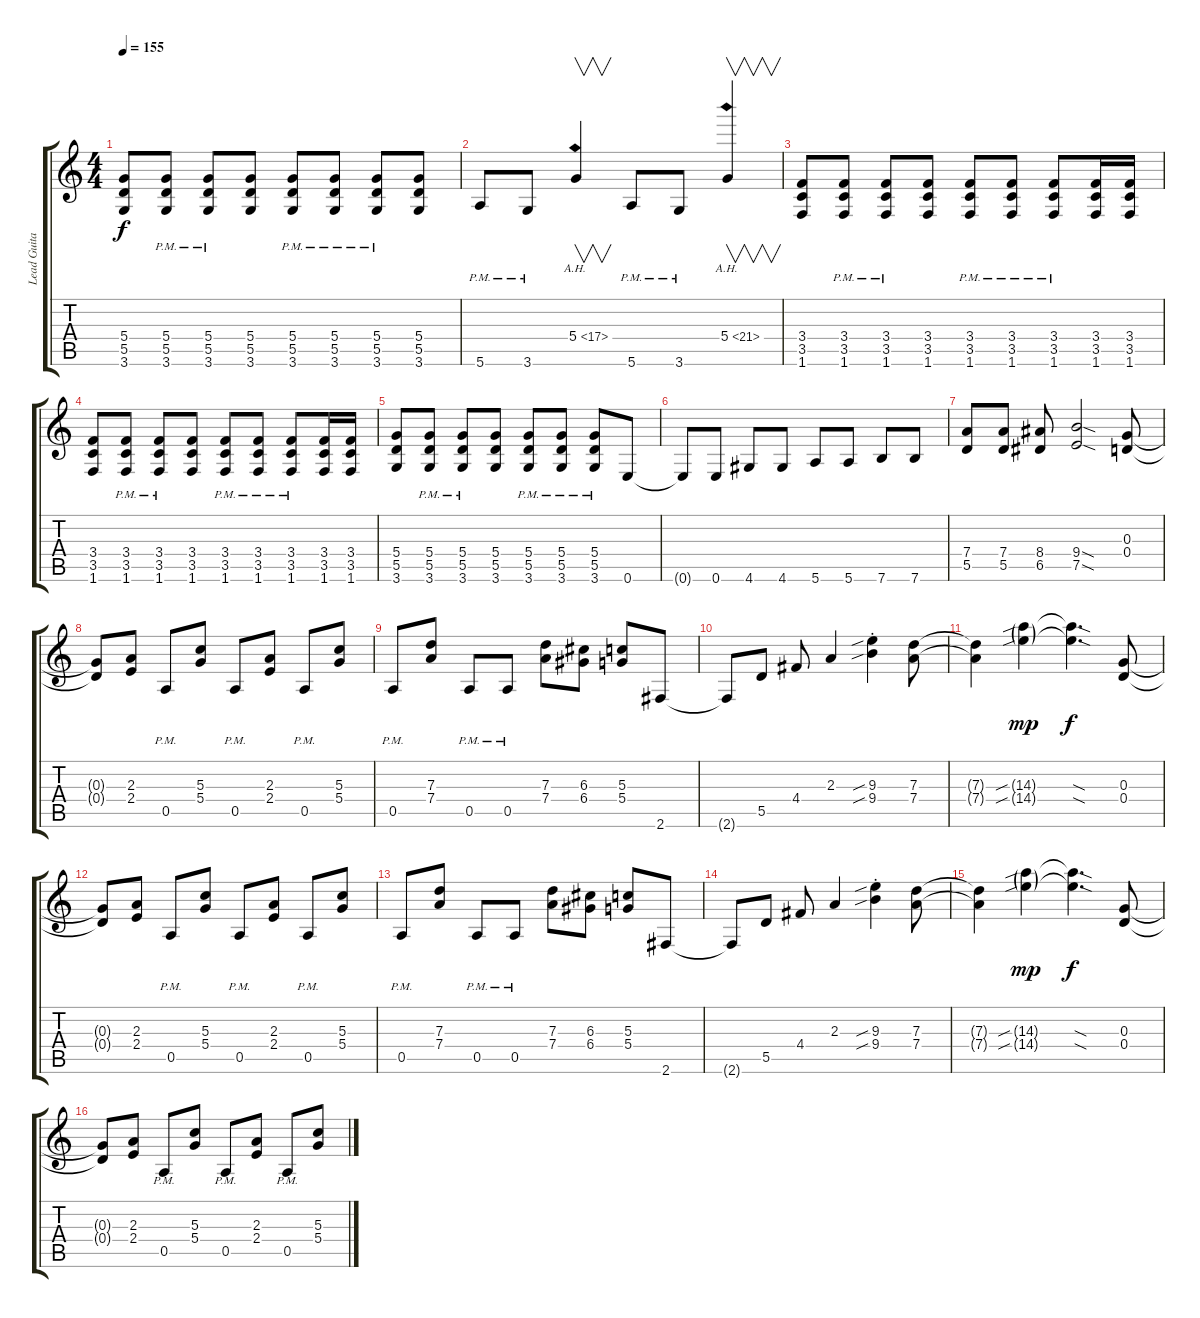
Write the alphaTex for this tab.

\track ("Lead Guitar" "Lead Guita") {instrument distortionguitar}
\staff {score tabs}
\tuning (E4 B3 G3 D3 A2 E2) {hide}
\ts (4 4)
\tempo 155
\clef g2
\ks c
(5.4 5.5 3.6).8{dy f} (5.4{pm} 5.5{pm} 3.6{pm}).8 (5.4{pm} 5.5{pm} 3.6{pm}).8 (5.4 5.5 3.6).8 (5.4{pm} 5.5{pm} 3.6{pm}).8 (5.4{pm} 5.5{pm} 3.6{pm}).8 (5.4{pm} 5.5{pm} 3.6{pm}).8 (5.4 5.5 3.6).8 |
5.6{pm}.8 3.6{pm}.8 5.4{ah 12}.4{v} 5.6{pm}.8 3.6{pm}.8 5.4{ah 16}.4{v} |
(3.4 3.5 1.6).8 (3.4{pm} 3.5{pm} 1.6{pm}).8 (3.4{pm} 3.5{pm} 1.6{pm}).8 (3.4 3.5 1.6).8 (3.4{pm} 3.5{pm} 1.6{pm}).8 (3.4{pm} 3.5{pm} 1.6{pm}).8 (3.4{pm} 3.5{pm} 1.6{pm}).8 (3.4 3.5 1.6).16 (3.4 3.5 1.6).16 |
(3.4 3.5 1.6).8 (3.4{pm} 3.5{pm} 1.6{pm}).8 (3.4{pm} 3.5{pm} 1.6{pm}).8 (3.4 3.5 1.6).8 (3.4{pm} 3.5{pm} 1.6{pm}).8 (3.4{pm} 3.5{pm} 1.6{pm}).8 (3.4{pm} 3.5{pm} 1.6{pm}).8 (3.4 3.5 1.6).16 (3.4 3.5 1.6).16 |
(5.4 5.5 3.6).8 (5.4{pm} 5.5{pm} 3.6{pm}).8 (5.4{pm} 5.5{pm} 3.6{pm}).8 (5.4 5.5 3.6).8 (5.4{pm} 5.5{pm} 3.6{pm}).8 (5.4{pm} 5.5{pm} 3.6{pm}).8 (5.4{pm} 5.5{pm} 3.6{pm}).8 0.6.8 |
0.6{t}.8 0.6.8 4.6.8 4.6.8 5.6.8 5.6.8 7.6.8 7.6.8 |
(7.4 5.5).8 (7.4 5.5).8 (8.4 6.5).8 (9.4{sod} 7.5{sod}).2 (0.3 0.4).8 |
(0.3{t} 0.4{t}).8 (2.3 2.4).8 0.5{pm}.8 (5.3 5.4).8 0.5{pm}.8 (2.3 2.4).8 0.5{pm}.8 (5.3 5.4).8 |
0.5{pm}.8 (7.3 7.4).8 0.5{pm}.8 0.5{pm}.8 (7.3 7.4).8 (6.3 6.4).8 (5.3 5.4).8 2.6.8 |
2.6{t}.8 5.5.8 4.4.8 2.3.4 (9.3{sib} 9.4{sib st}).4 (7.3 7.4).8 |
(7.3{t} 7.4{t}).4 (14.3{sib g} 14.4{sib g}).4{dy mp} (14.3{sod t} 14.4{sod t}).4{d dy f} (0.3 0.4).8 |
(0.3{t} 0.4{t}).8 (2.3 2.4).8 0.5{pm}.8 (5.3 5.4).8 0.5{pm}.8 (2.3 2.4).8 0.5{pm}.8 (5.3 5.4).8 |
0.5{pm}.8 (7.3 7.4).8 0.5{pm}.8 0.5{pm}.8 (7.3 7.4).8 (6.3 6.4).8 (5.3 5.4).8 2.6.8 |
2.6{t}.8 5.5.8 4.4.8 2.3.4 (9.3{sib} 9.4{sib st}).4 (7.3 7.4).8 |
(7.3{t} 7.4{t}).4 (14.3{sib g} 14.4{sib g}).4{dy mp} (14.3{sod t} 14.4{sod t}).4{d dy f} (0.3 0.4).8 |
(0.3{t} 0.4{t}).8 (2.3 2.4).8 0.5{pm}.8 (5.3 5.4).8 0.5{pm}.8 (2.3 2.4).8 0.5{pm}.8 (5.3 5.4).8
